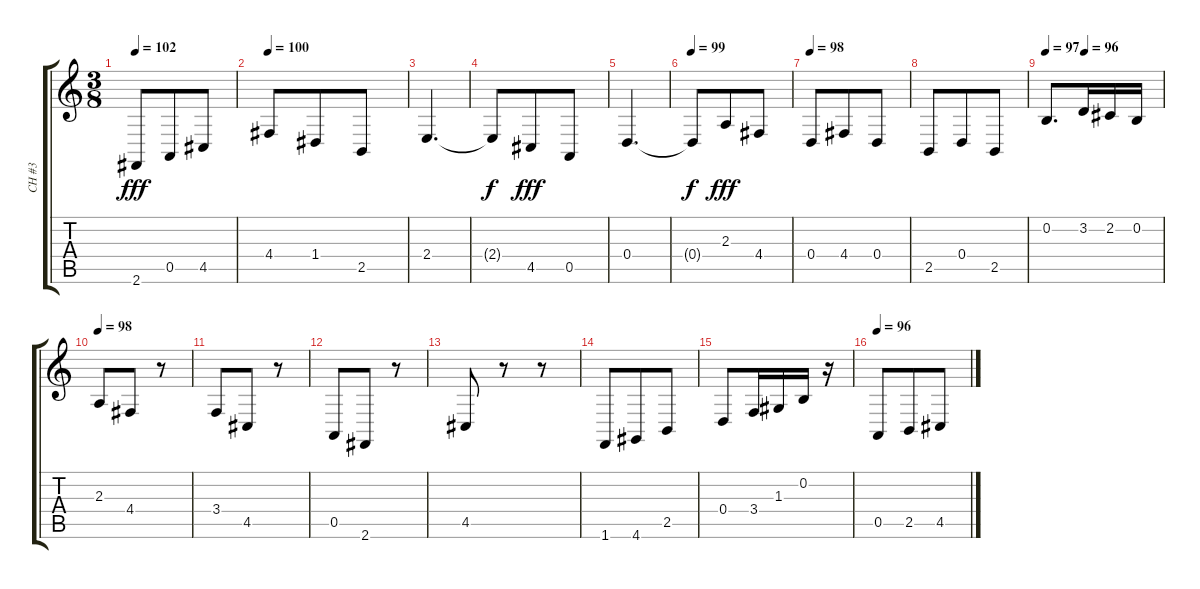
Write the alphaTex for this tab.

\track ("CH #3" "CH #3") {instrument harpsichord}
\staff {score tabs}
\tuning (E4 B3 G3 D3 A2 E2) {hide}
\ts (3 8)
\tempo 102
\clef g2
\ks c
2.6.8{dy fff} 0.5.8 4.5.8 |
\tempo 100
4.4.8 1.4.8 2.5.8 |
2.4.4{d} |
2.4{t}.8{dy f} 4.5.8{dy fff} 0.5.8 |
0.4.4{d} |
\tempo 99
0.4{t}.8{dy f} 2.3.8{dy fff} 4.4.8 |
\tempo 98
0.4.8 4.4.8 0.4.8 |
2.5.8 0.4.8 2.5.8 |
\tempo 97
\tempo (96 0.3333333333333333)
0.2.8{d} 3.2.16 2.2.16 0.2.16 |
\tempo 98
2.3.8 4.4.8 r.8 |
3.4.8 4.5.8 r.8 |
0.5.8 2.6.8 r.8 |
4.5.8 r.8 r.8 |
1.6.8 4.6.8 2.5.8 |
0.4.8 3.4.16 1.3.16 0.2.16 r.16 |
\tempo 96
0.5.8 2.5.8 4.5.8
